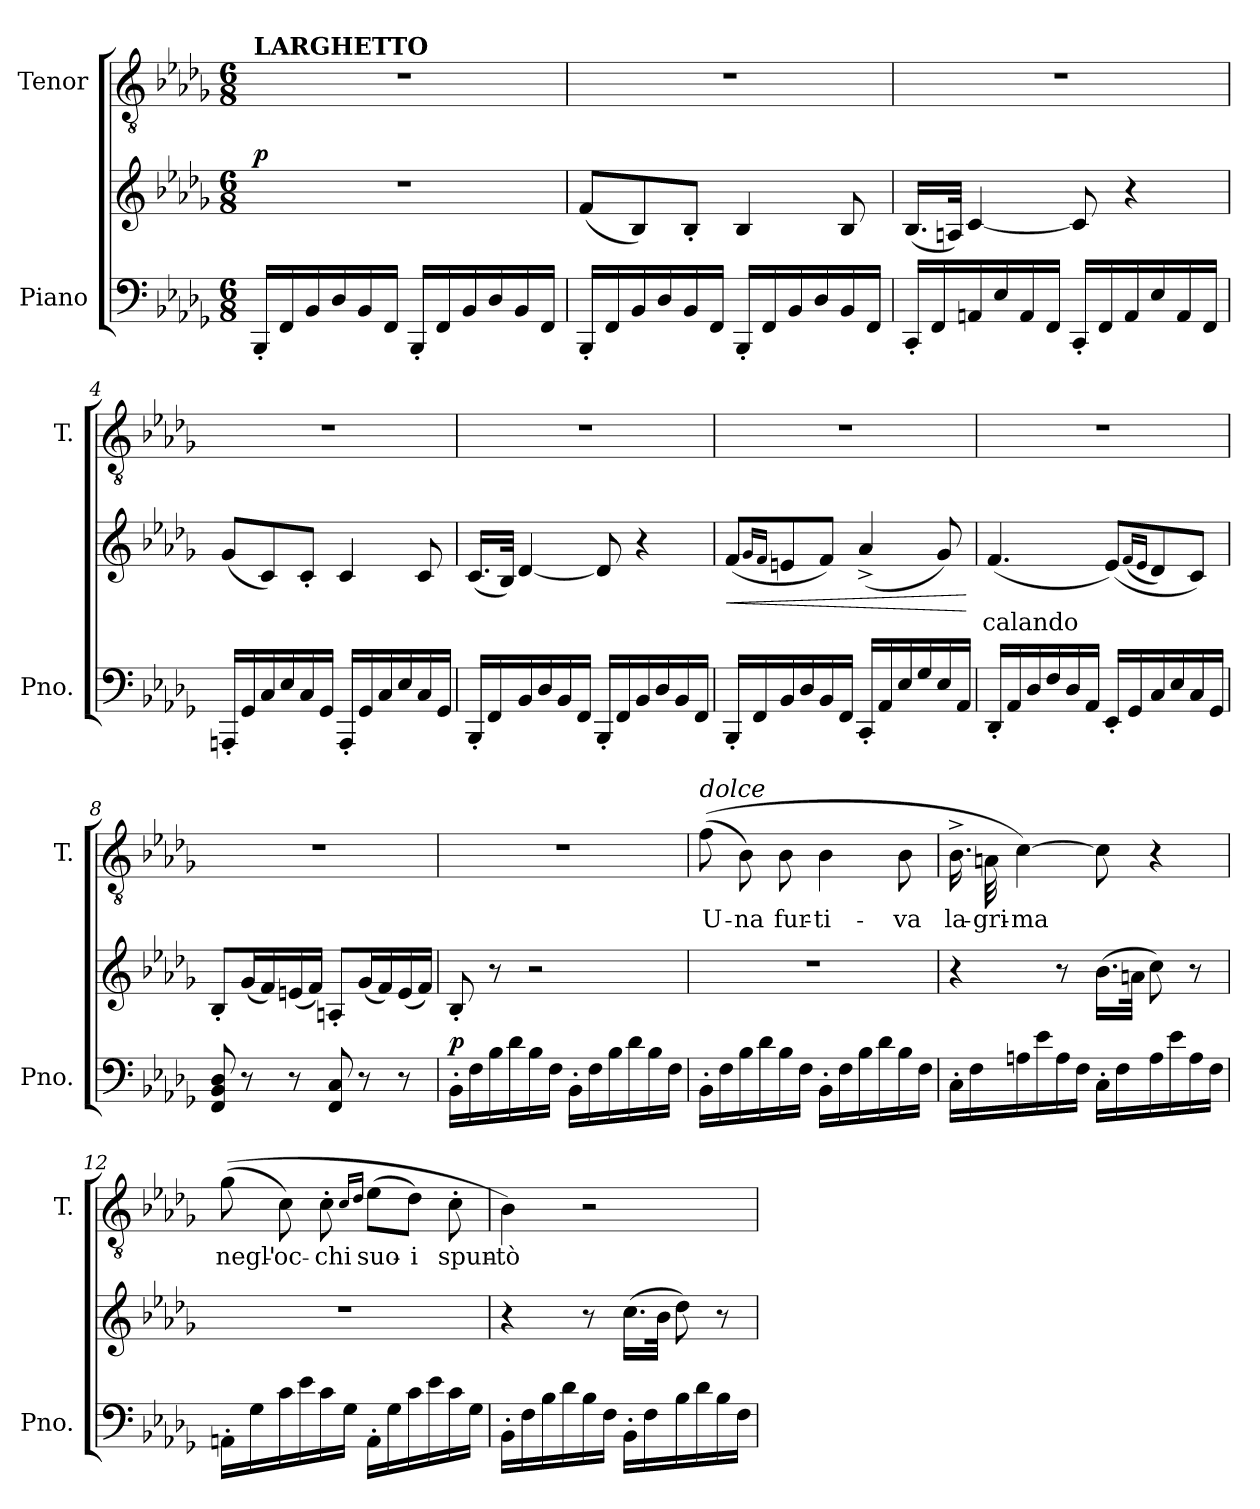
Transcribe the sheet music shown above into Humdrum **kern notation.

**kern	**kern	**text	**dynam	**kern	**text
*part2	*part2	*part2	*part2	*part1	*part1
*staff3	*staff2	*staff2	*staff2/3	*staff1	*staff1
*I"Piano	*	*	*	*I"Tenor	*
*I'Pno.	*	*	*	*I'T.	*
*clefF4	*clefG2	*	*	*clefGv2	*
*k[b-e-a-d-g-]	*k[b-e-a-d-g-]	*	*	*k[b-e-a-d-g-]	*
*M6/8	*M6/8	*	*	*M6/8	*
*MM45	*MM45	*	*	*MM45	*
=1	=1	=1	=1	=1	=1
!	!	!	!	!LO:TX:a:B:t=LARGHETTO	!
!	!	!	!LO:DY:b	!	!
16BBB-'/LL	2.r	.	p	2.r	.
16FF/	.	.	.	.	.
16BB-/	.	.	.	.	.
16D-/	.	.	.	.	.
16BB-/	.	.	.	.	.
16FF/JJ	.	.	.	.	.
16BBB-'/LL	.	.	.	.	.
16FF/	.	.	.	.	.
16BB-/	.	.	.	.	.
16D-/	.	.	.	.	.
16BB-/	.	.	.	.	.
16FF/JJ	.	.	.	.	.
=2	=2	=2	=2	=2	=2
16BBB-'/LL	(8f/L	.	.	2.r	.
16FF/	.	.	.	.	.
16BB-/	8B-/)	.	.	.	.
16D-/	.	.	.	.	.
16BB-/	8B-'/J	.	.	.	.
16FF/JJ	.	.	.	.	.
16BBB-'/LL	4B-/	.	.	.	.
16FF/	.	.	.	.	.
16BB-/	.	.	.	.	.
16D-/	.	.	.	.	.
16BB-/	8B-/	.	.	.	.
16FF/JJ	.	.	.	.	.
=3	=3	=3	=3	=3	=3
16CC'/LL	(16.B-/LL	.	.	2.r	.
16FF/	.	.	.	.	.
.	32An/JJk)	.	.	.	.
16AAn/	[4c/	.	.	.	.
16E-/	.	.	.	.	.
16AA/	.	.	.	.	.
16FF/JJ	.	.	.	.	.
16CC'/LL	8c/]	.	.	.	.
16FF/	.	.	.	.	.
16AA/	4r	.	.	.	.
16E-/	.	.	.	.	.
16AA/	.	.	.	.	.
16FF/JJ	.	.	.	.	.
!!LO:LB:g=z
=4	=4	=4	=4	=4	=4
16AAAn'/LL	(8g-/L	.	.	2.r	.
16GG-/	.	.	.	.	.
16C/	8c/)	.	.	.	.
16E-/	.	.	.	.	.
16C/	8c'/J	.	.	.	.
16GG-/JJ	.	.	.	.	.
16AAA'/LL	4c/	.	.	.	.
16GG-/	.	.	.	.	.
16C/	.	.	.	.	.
16E-/	.	.	.	.	.
16C/	8c/	.	.	.	.
16GG-/JJ	.	.	.	.	.
=5	=5	=5	=5	=5	=5
16BBB-'/LL	(16.c/LL	.	.	2.r	.
16FF/	.	.	.	.	.
.	32B-/JJk)	.	.	.	.
16BB-/	[4d-/	.	.	.	.
16D-/	.	.	.	.	.
16BB-/	.	.	.	.	.
16FF/JJ	.	.	.	.	.
16BBB-'/LL	8d-/]	.	.	.	.
16FF/	.	.	.	.	.
16BB-/	4r	.	.	.	.
16D-/	.	.	.	.	.
16BB-/	.	.	.	.	.
16FF/JJ	.	.	.	.	.
=6	=6	=6	=6	=6	=6
!	!	!	!LO:HP:b	!	!
16BBB-'/LL	(8f/L	.	<	2.r	.
16FF/	.	.	.	.	.
.	16qg-/LL	.	.	.	.
.	16qf/JJ	.	.	.	.
16BB-/	8en/	.	.	.	.
16D-/	.	.	.	.	.
16BB-/	8f/J)	.	.	.	.
16FF/JJ	.	.	.	.	.
16CC'/LL	(4a-^/	.	.	.	.
16AA-/	.	.	.	.	.
16E-/	.	.	.	.	.
16G-/	.	.	.	.	.
16E-/	8g-/)	.	.	.	.
16AA-/JJ	.	.	.	.	.
.	.	.	[	.	.
!!LO:LB:g=z
=7	=7	=7	=7	=7	=7
16DD-'/LL	(4.f/	calando	.	2.r	.
16AA-/	.	.	.	.	.
16D-/	.	.	.	.	.
16F/	.	.	.	.	.
16D-/	.	.	.	.	.
16AA-/JJ	.	.	.	.	.
16EE-'/LL	(8e-/L)	.	.	.	.
16GG-/	.	.	.	.	.
.	(16qf/LL	.	.	.	.
.	16qe-/JJ	.	.	.	.
16C/	8d-/)	.	.	.	.
16E-/	.	.	.	.	.
16C/	8c/J)	.	.	.	.
16GG-/JJ	.	.	.	.	.
=8	=8	=8	=8	=8	=8
8FF/ 8BB-/ 8D-/	8B-'/L	.	.	2.r	.
8r	(16g-/L	.	.	.	.
.	16f/)	.	.	.	.
8r	(16en/	.	.	.	.
.	16f/JJ)	.	.	.	.
8FF/ 8C/	8An'/L	.	.	.	.
8r	(16g-/L	.	.	.	.
.	16f/)	.	.	.	.
8r	(16e/	.	.	.	.
.	16f/JJ)	.	.	.	.
=9	=9	=9	=9	=9	=9
!	!	!	!LO:DY:a=2	!	!
16BB-'\LL	8B-'/	.	p	2.r	.
16F\	.	.	.	.	.
16B-\	8r	.	.	.	.
16d-\	.	.	.	.	.
16B-\	2r	.	.	.	.
16F\JJ	.	.	.	.	.
16BB-'\LL	.	.	.	.	.
16F\	.	.	.	.	.
16B-\	.	.	.	.	.
16d-\	.	.	.	.	.
16B-\	.	.	.	.	.
16F\JJ	.	.	.	.	.
!!LO:PB:g=z
=10	=10	=10	=10	=10	=10
!	!	!	!	!LO:TX:a:i:t=dolce	!
16BB-'\LL	2.r	.	.	((8f\	U-
16F\	.	.	.	.	.
16B-\	.	.	.	8B-\)	-na
16d-\	.	.	.	.	.
16B-\	.	.	.	8B-\	fur-
16F\JJ	.	.	.	.	.
16BB-'\LL	.	.	.	4B-\	-ti-
16F\	.	.	.	.	.
16B-\	.	.	.	.	.
16d-\	.	.	.	.	.
16B-\	.	.	.	8B-\	-va
16F\JJ	.	.	.	.	.
=11	=11	=11	=11	=11	=11
16C'\LL	4r	.	.	16.B-^\	la-
16F\	.	.	.	.	.
.	.	.	.	32An\	-gri-
16An\	.	.	.	[4c\)	-ma
16e-\	.	.	.	.	.
16A\	8r	.	.	.	.
16F\JJ	.	.	.	.	.
16C'\LL	(16.b-\LL	.	.	8c\]	.
16F\	.	.	.	.	.
.	32an\JJk	.	.	.	.
16A\	8cc\)	.	.	4r	.
16e-\	.	.	.	.	.
16A\	8r	.	.	.	.
16F\JJ	.	.	.	.	.
=12	=12	=12	=12	=12	=12
16AAn'\LL	2.r	.	.	((8g-\	negl'-
16G-\	.	.	.	.	.
16c\	.	.	.	8c\)	-oc-
16e-\	.	.	.	.	.
16c\	.	.	.	8c'\	-chi
16G-\JJ	.	.	.	.	.
.	.	.	.	16qc/LL	.
.	.	.	.	16qd-/JJ	.
16AA'\LL	.	.	.	(8e-\L	suo-
16G-\	.	.	.	.	.
16c\	.	.	.	8d-\J)	-i
16e-\	.	.	.	.	.
16c\	.	.	.	8c'\	spun-
16G-\JJ	.	.	.	.	.
!!LO:LB:g=z
=13	=13	=13	=13	=13	=13
16BB-'\LL	4r	.	.	4B-\)	-tò
16F\	.	.	.	.	.
16B-\	.	.	.	.	.
16d-\	.	.	.	.	.
16B-\	8r	.	.	2r	.
16F\JJ	.	.	.	.	.
16BB-'\LL	(16.cc\LL	.	.	.	.
16F\	.	.	.	.	.
.	32b-\JJk	.	.	.	.
16B-\	8dd-\)	.	.	.	.
16d-\	.	.	.	.	.
16B-\	8r	.	.	.	.
16F\JJ	.	.	.	.	.
=	=	=	=	=	=
*-	*-	*-	*-	*-	*-
